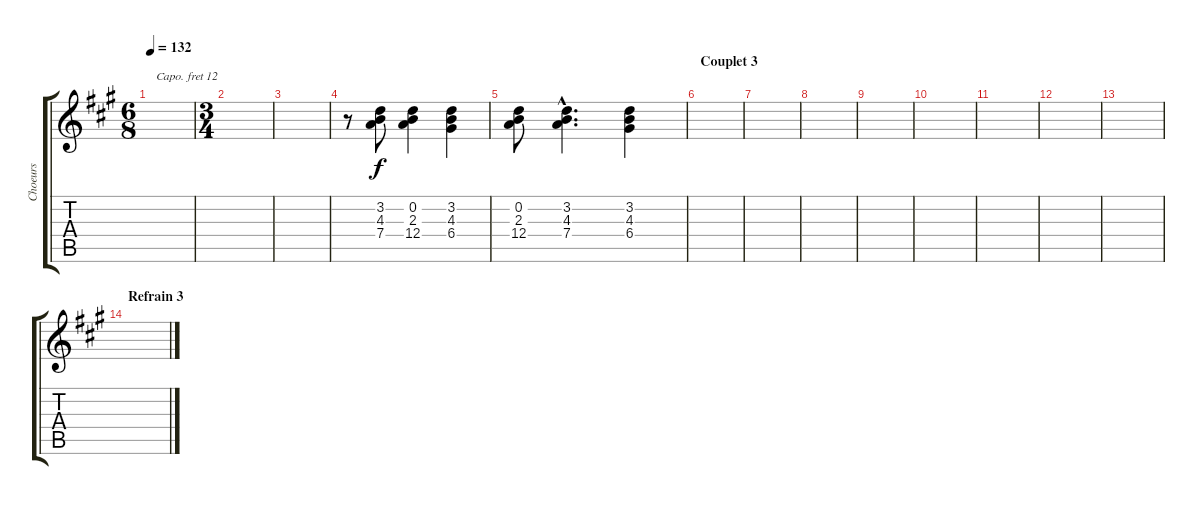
\track ("Choeurs" "Choeurs") {instrument synthvoice}
\staff {score tabs}
\capo 12
\tuning (E4 B3 G3 D3 A2 E2) {hide}
\ts (6 8)
\tempo 132
\clef g2
\ks a
|
\ts (3 4)
|
|
r.8 (3.2 4.3 7.4).8 (0.2 2.3 12.4).4 (3.2 4.3 6.4).4 |
(0.2 2.3 12.4).8 (3.2{hac} 4.3{hac} 7.4{hac}).4{d} (3.2 4.3 6.4).4 |
\section ("" "Couplet 3")
|
|
|
|
|
|
|
|
\section ("" "Refrain 3")
